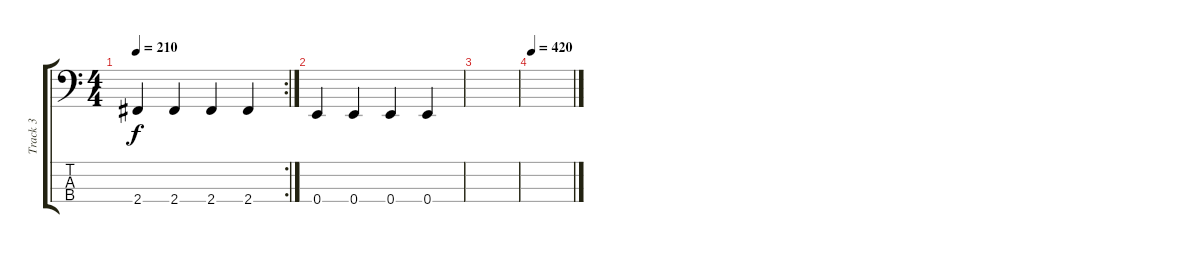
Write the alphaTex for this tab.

\track ("Track 3" "Track 3") {instrument electricbasspick}
\staff {score tabs}
\tuning (G2 D2 A1 E1) {hide}
\rc 2
\ts (4 4)
\tempo 210
\clef f4
\ks c
2.4.4{dy f} 2.4.4 2.4.4 2.4.4 |
0.4.4 0.4.4 0.4.4 0.4.4 |
|
\tempo 420
